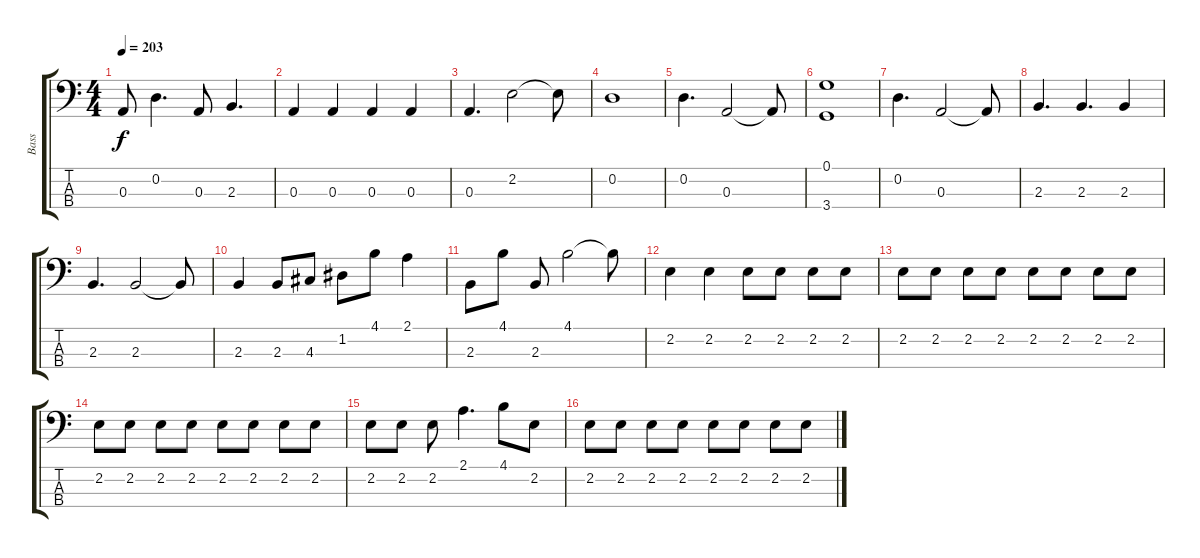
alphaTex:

\track ("Bass" "Bass") {instrument electricbassfinger}
\staff {score tabs}
\tuning (G2 D2 A1 E1) {hide}
\ts (4 4)
\tempo 203
\clef f4
\ks c
0.3.8{dy f} 0.2.4{d} 0.3.8 2.3.4{d} |
0.3.4 0.3.4 0.3.4 0.3.4 |
0.3.4{d} 2.2.2 2.2{t}.8 |
0.2.1 |
0.2.4{d} 0.3.2 0.3{t}.8 |
(0.1 3.4).1 |
0.2.4{d} 0.3.2 0.3{t}.8 |
2.3.4{d} 2.3.4{d} 2.3.4 |
2.3.4{d} 2.3.2 2.3{t}.8 |
2.3.4 2.3.8 4.3.8 1.2.8 4.1.8 2.1.4 |
2.3.8 4.1.8 2.3.8 4.1.2 4.1{t}.8 |
2.2.4 2.2.4 2.2.8 2.2.8 2.2.8 2.2.8 |
2.2.8 2.2.8 2.2.8 2.2.8 2.2.8 2.2.8 2.2.8 2.2.8 |
2.2.8 2.2.8 2.2.8 2.2.8 2.2.8 2.2.8 2.2.8 2.2.8 |
2.2.8 2.2.8 2.2.8 2.1.4{d} 4.1.8 2.2.8 |
2.2.8 2.2.8 2.2.8 2.2.8 2.2.8 2.2.8 2.2.8 2.2.8
